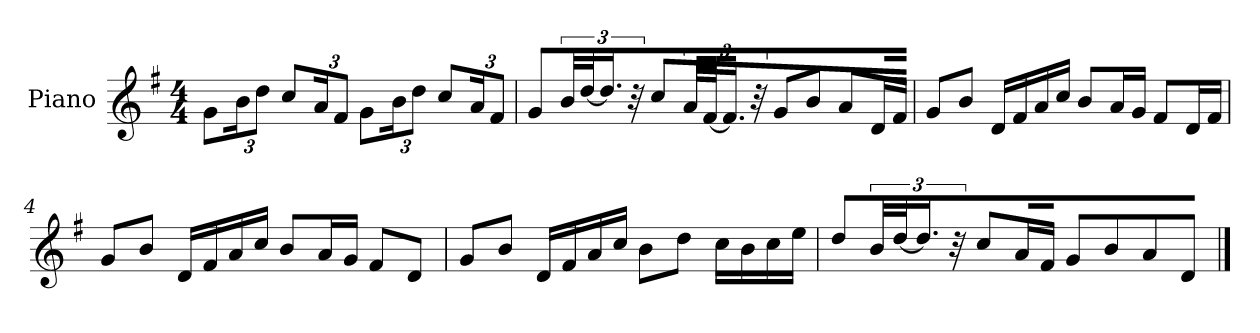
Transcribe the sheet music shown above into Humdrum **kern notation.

**kern
*part1
*staff1
*I"Piano
*I'P-no
*clefG2
*k[f#]
*M4/4
*MM90
=1
8g\L
*Xbrackettup
24b\K
12dd\J
8cc/L
24a/K
12f#/J
8g\L
24b\K
12dd\J
8cc/L
24a/K
12f#/J
=2
8g\L
*brackettup
48b\LL
[48dd\J
24.dd\JJ]
48r
8cc/L
48a/LL
[48f#/J
24.f#/JJ]
48r
8g/L
8b/J
8a/L
16d/L
16f#/JJ
=3
8g/L
8b/J
16d/LL
16f#/
16a/
16cc/JJ
8b/L
16a/L
16g/JJ
8f#/L
16d/L
16f#/JJ
!!LO:LB:g=z
=4
8g/L
8b/J
16d/LL
16f#/
16a/
16cc/JJ
8b/L
16a/L
16g/JJ
8f#/L
8d/J
=5
8g/L
8b/J
16d/LL
16f#/
16a/
16cc/JJ
8b\L
8dd\J
16cc\LL
16b\
16cc\
16ee\JJ
=6
8dd\L
48b\LL
[48dd\J
24.dd\JJ]
48r
8cc/L
16a/L
16f#/JJ
8g/L
8b/
8a/
8d/J
==
*-
